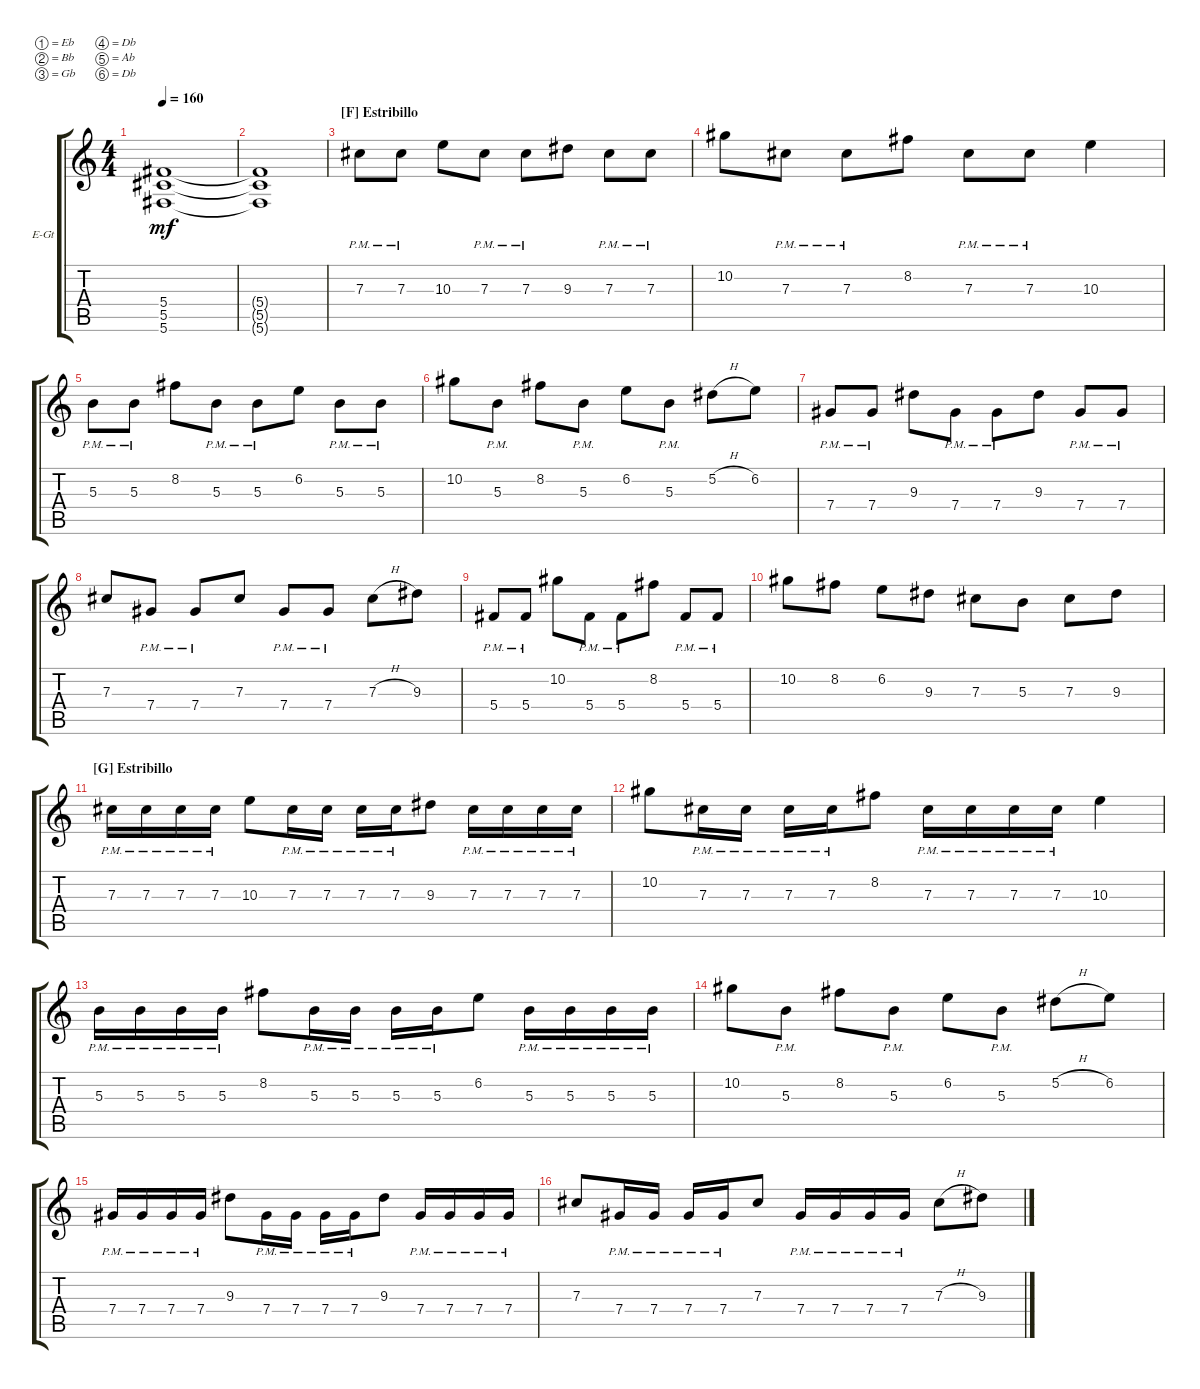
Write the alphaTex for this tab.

\bracketExtendMode groupsimilarinstruments
\firstSystemTrackNameOrientation horizontal
\otherSystemsTrackNameOrientation horizontal
\track ("Corey Beaulieu" "E-Gt") {instrument distortionguitar}
\staff {score tabs}
\tuning (Eb4 Bb3 Gb3 Db3 Ab2 Db2)
\ts (4 4)
\tempo 160
\clef g2
\ks c
(5.6 5.5 5.4).1{dy mf} |
(5.4{t} 5.5{t} 5.6{t}).1 |
\section ("F" "Estribillo")
7.3{pm}.8 7.3{pm}.8 10.3.8 7.3{pm}.8 7.3{pm}.8 9.3.8 7.3{pm}.8 7.3{pm}.8 |
10.2.8 7.3{pm}.8 7.3{pm}.8 8.2.8 7.3{pm}.8 7.3{pm}.8 10.3.4 |
5.3{pm}.8 5.3{pm}.8 8.2.8 5.3{pm}.8 5.3{pm}.8 6.2.8 5.3{pm}.8 5.3{pm}.8 |
10.2.8 5.3{pm}.8 8.2.8 5.3{pm}.8 6.2.8 5.3{pm}.8 5.2{h}.8 6.2.8 |
7.4{pm}.8 7.4{pm}.8 9.3.8 7.4{pm}.8 7.4{pm}.8 9.3.8 7.4{pm}.8 7.4{pm}.8 |
7.3.8 7.4{pm}.8 7.4{pm}.8 7.3.8 7.4{pm}.8 7.4{pm}.8 7.3{h}.8 9.3.8 |
5.4{pm}.8 5.4{pm}.8 10.2.8 5.4{pm}.8 5.4{pm}.8 8.2.8 5.4{pm}.8 5.4{pm}.8 |
10.2.8 8.2.8 6.2.8 9.3.8 7.3.8 5.3.8 7.3.8 9.3.8 |
\section ("G" "Estribillo")
7.3{pm}.16 7.3{pm}.16 7.3{pm}.16 7.3{pm}.16 10.3.8 7.3{pm}.16 7.3{pm}.16 7.3{pm}.16 7.3{pm}.16 9.3.8 7.3{pm}.16 7.3{pm}.16 7.3{pm}.16 7.3{pm}.16 |
10.2.8 7.3{pm}.16 7.3{pm}.16 7.3{pm}.16 7.3{pm}.16 8.2.8 7.3{pm}.16 7.3{pm}.16 7.3{pm}.16 7.3{pm}.16 10.3.4 |
5.3{pm}.16 5.3{pm}.16 5.3{pm}.16 5.3{pm}.16 8.2.8 5.3{pm}.16 5.3{pm}.16 5.3{pm}.16 5.3{pm}.16 6.2.8 5.3{pm}.16 5.3{pm}.16 5.3{pm}.16 5.3{pm}.16 |
10.2.8 5.3{pm}.8 8.2.8 5.3{pm}.8 6.2.8 5.3{pm}.8 5.2{h}.8 6.2.8 |
7.4{pm}.16 7.4{pm}.16 7.4{pm}.16 7.4{pm}.16 9.3.8 7.4{pm}.16 7.4{pm}.16 7.4{pm}.16 7.4{pm}.16 9.3.8 7.4{pm}.16 7.4{pm}.16 7.4{pm}.16 7.4{pm}.16 |
7.3.8 7.4{pm}.16 7.4{pm}.16 7.4{pm}.16 7.4{pm}.16 7.3.8 7.4{pm}.16 7.4{pm}.16 7.4{pm}.16 7.4{pm}.16 7.3{h}.8 9.3.8
